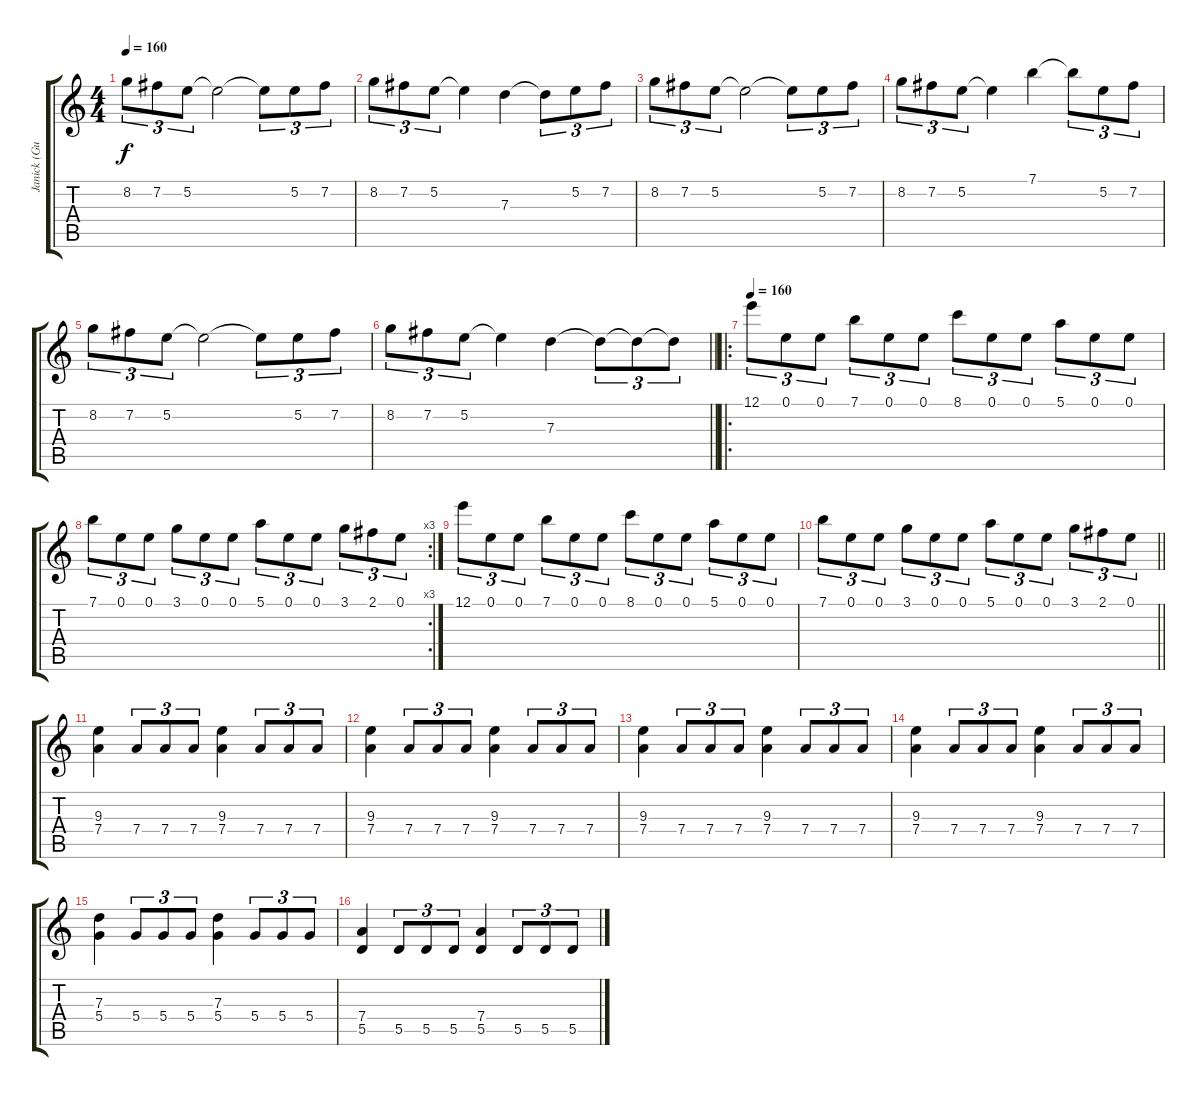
\track ("Janick (Guitar Distortion)" "Janick (Gu") {instrument distortionguitar}
\staff {score tabs}
\tuning (E4 B3 G3 D3 A2 E2) {hide}
\ts (4 4)
\tempo 160
\clef g2
\ks c
8.2.8{tu (3 2) dy f} 7.2.8{tu (3 2)} 5.2.8{tu (3 2)} 5.2{t}.2 5.2{t}.8{tu (3 2)} 5.2.8{tu (3 2)} 7.2.8{tu (3 2)} |
8.2.8{tu (3 2)} 7.2.8{tu (3 2)} 5.2.8{tu (3 2)} 5.2{t}.4 7.3.4 7.3{t}.8{tu (3 2)} 5.2.8{tu (3 2)} 7.2.8{tu (3 2)} |
8.2.8{tu (3 2)} 7.2.8{tu (3 2)} 5.2.8{tu (3 2)} 5.2{t}.2 5.2{t}.8{tu (3 2)} 5.2.8{tu (3 2)} 7.2.8{tu (3 2)} |
8.2.8{tu (3 2)} 7.2.8{tu (3 2)} 5.2.8{tu (3 2)} 5.2{t}.4 7.1.4 7.1{t}.8{tu (3 2)} 5.2.8{tu (3 2)} 7.2.8{tu (3 2)} |
8.2.8{tu (3 2)} 7.2.8{tu (3 2)} 5.2.8{tu (3 2)} 5.2{t}.2 5.2{t}.8{tu (3 2)} 5.2.8{tu (3 2)} 7.2.8{tu (3 2)} |
\barLineRight lightlight
8.2.8{tu (3 2)} 7.2.8{tu (3 2)} 5.2.8{tu (3 2)} 5.2{t}.4 7.3.4 7.3{t}.8{tu (3 2)} 7.3{t}.8{tu (3 2)} 7.3{t}.8{tu (3 2)} |
\ro
\tempo 160
12.1.8{tu (3 2)} 0.1.8{tu (3 2)} 0.1.8{tu (3 2)} 7.1.8{tu (3 2)} 0.1.8{tu (3 2)} 0.1.8{tu (3 2)} 8.1.8{tu (3 2)} 0.1.8{tu (3 2)} 0.1.8{tu (3 2)} 5.1.8{tu (3 2)} 0.1.8{tu (3 2)} 0.1.8{tu (3 2)} |
\rc 3
7.1.8{tu (3 2)} 0.1.8{tu (3 2)} 0.1.8{tu (3 2)} 3.1.8{tu (3 2)} 0.1.8{tu (3 2)} 0.1.8{tu (3 2)} 5.1.8{tu (3 2)} 0.1.8{tu (3 2)} 0.1.8{tu (3 2)} 3.1.8{tu (3 2)} 2.1.8{tu (3 2)} 0.1.8{tu (3 2)} |
12.1.8{tu (3 2)} 0.1.8{tu (3 2)} 0.1.8{tu (3 2)} 7.1.8{tu (3 2)} 0.1.8{tu (3 2)} 0.1.8{tu (3 2)} 8.1.8{tu (3 2)} 0.1.8{tu (3 2)} 0.1.8{tu (3 2)} 5.1.8{tu (3 2)} 0.1.8{tu (3 2)} 0.1.8{tu (3 2)} |
\barLineRight lightlight
7.1.8{tu (3 2)} 0.1.8{tu (3 2)} 0.1.8{tu (3 2)} 3.1.8{tu (3 2)} 0.1.8{tu (3 2)} 0.1.8{tu (3 2)} 5.1.8{tu (3 2)} 0.1.8{tu (3 2)} 0.1.8{tu (3 2)} 3.1.8{tu (3 2)} 2.1.8{tu (3 2)} 0.1.8{tu (3 2)} |
(9.3 7.4).4 7.4.8{tu (3 2)} 7.4.8{tu (3 2)} 7.4.8{tu (3 2)} (9.3 7.4).4 7.4.8{tu (3 2)} 7.4.8{tu (3 2)} 7.4.8{tu (3 2)} |
(9.3 7.4).4 7.4.8{tu (3 2)} 7.4.8{tu (3 2)} 7.4.8{tu (3 2)} (9.3 7.4).4 7.4.8{tu (3 2)} 7.4.8{tu (3 2)} 7.4.8{tu (3 2)} |
(9.3 7.4).4 7.4.8{tu (3 2)} 7.4.8{tu (3 2)} 7.4.8{tu (3 2)} (9.3 7.4).4 7.4.8{tu (3 2)} 7.4.8{tu (3 2)} 7.4.8{tu (3 2)} |
(9.3 7.4).4 7.4.8{tu (3 2)} 7.4.8{tu (3 2)} 7.4.8{tu (3 2)} (9.3 7.4).4 7.4.8{tu (3 2)} 7.4.8{tu (3 2)} 7.4.8{tu (3 2)} |
(7.3 5.4).4 5.4.8{tu (3 2)} 5.4.8{tu (3 2)} 5.4.8{tu (3 2)} (7.3 5.4).4 5.4.8{tu (3 2)} 5.4.8{tu (3 2)} 5.4.8{tu (3 2)} |
(7.4 5.5).4 5.5.8{tu (3 2)} 5.5.8{tu (3 2)} 5.5.8{tu (3 2)} (7.4 5.5).4 5.5.8{tu (3 2)} 5.5.8{tu (3 2)} 5.5.8{tu (3 2)}
